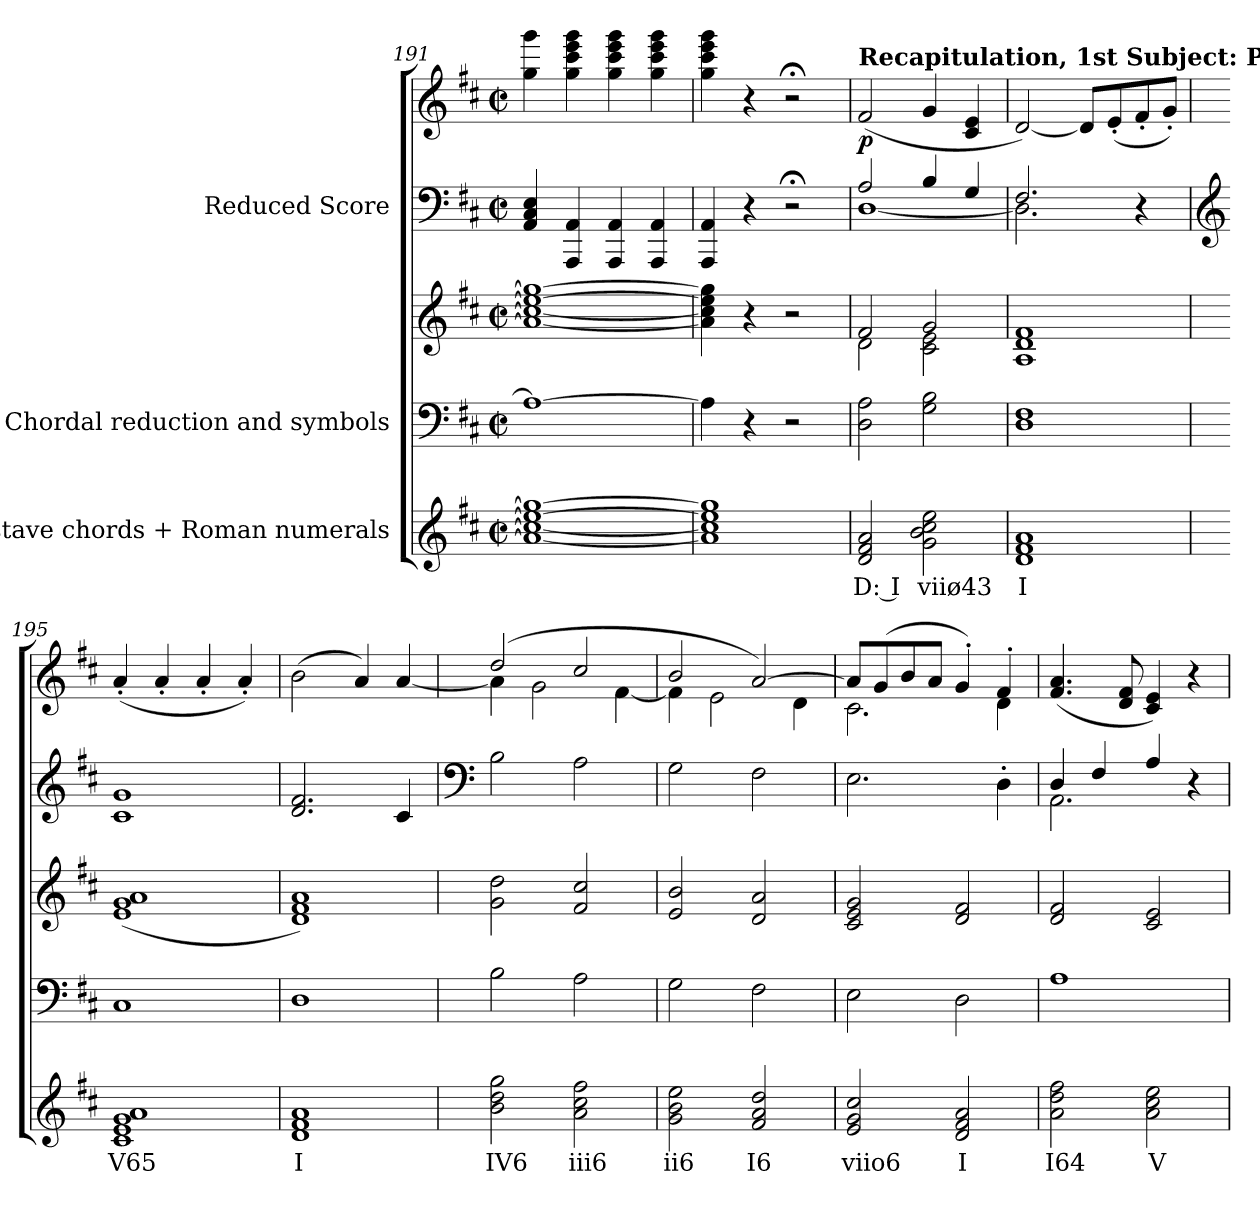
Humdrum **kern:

**kern	**text	**kern	**kern	**kern	**kern	**dynam
*part3	*part3	*part2	*part2	*part1	*part1	*part1
*staff5	*staff5	*staff4	*staff3	*staff2	*staff1	*staff1/2
*I"One-stave chords + Roman numerals	*	*I"Chordal reduction and symbols	*	*I"Reduced Score	*	*
*clefG2	*	*clefF4	*clefG2	*clefF4	*clefG2	*
*k[f#c#]	*	*k[f#c#]	*k[f#c#]	*k[f#c#]	*k[f#c#]	*
*	*	*D:	*D:	*D:	*D:	*
*M2/2	*	*M2/2	*M2/2	*M2/2	*M2/2	*
*met(c|)	*	*met(c|)	*met(c|)	*met(c|)	*met(c|)	*
=191	=191	=191	=191	=191	=191	=191
1a_ 1cc#_ 1ee_ 1gg_	.	1A_	1a_ 1cc#_ 1ee_ 1gg_	4AA/ 4C#/ 4E/	4gg\ 4ggg\	.
.	.	.	.	4AAA/ 4AA/	4gg\ 4ccc#\ 4eee\ 4ggg\	.
.	.	.	.	4AAA/ 4AA/	4gg\ 4ccc#\ 4eee\ 4ggg\	.
.	.	.	.	4AAA/ 4AA/	4gg\ 4ccc#\ 4eee\ 4ggg\	.
=192	=192	=192	=192	=192	=192	=192
1a] 1cc#] 1ee] 1gg]	.	4A\]	4a\] 4cc#\] 4ee\] 4gg\]	4AAA/ 4AA/	4gg\ 4ccc#\ 4eee\ 4ggg\	.
.	.	4r	4r	4r	4r	.
.	.	2r	2r	2r;<	2r;<	.
!!LO:LB:g=z
=193	=193	=193	=193	=193	=193	=193
!	!	!	!	!	!LO:TX:a:B:t=Recapitulation, 1st Subject&colon; Phase 1	!
!	!LO:LY:b	!	!	!	!	!LO:DY:b
*	*	*	*^	*^	*	*
2d/ 2f#/ 2a/	D: I	2D\ 2A\	2f#/	2d\	2A/	[1D	(<2f#/	p
!	!LO:LY:b	!	!	!	!	!	!	!
2g\ 2b\ 2cc#\ 2ee\	viiø43	2G\ 2B\	2g/	2c#\ 2e\	4B/	.	4g/	.
.	.	.	.	.	4G/	.	4c#/ 4e/	.
*	*	*	*v	*v	*	*	*	*
=194	=194	=194	=194	=194	=194	=194	=194
!	!LO:LY:b	!	!	!	!	!	!
1d 1f# 1a	I	1D 1F#	1A 1d 1f#	2.F#/	2.D\]	[2d/)	.
.	.	.	.	.	.	8d/L]	.
.	.	.	.	.	.	(<8e'/	.
.	.	.	.	4r	4ryy	8f#'/	.
.	.	.	.	.	.	8g'/J)	.
*	*	*	*	*v	*v	*	*
=195	=195	=195	=195	=195	=195	=195
*	*	*	*	*clefG2	*	*
!	!LO:LY:b	!	!	!	!	!
1c# 1e 1g 1a	V65	1C#	(<1e 1g 1a	1c# 1g	(<4a'/	.
.	.	.	.	.	4a'/	.
.	.	.	.	.	4a'/	.
.	.	.	.	.	4a'/)	.
=196	=196	=196	=196	=196	=196	=196
!	!LO:LY:b	!	!	!	!	!
1d 1f# 1a	I	1D	1d 1f# 1a)	2.d/ 2.f#/	(>2b\	.
.	.	.	.	.	4a/)	.
.	.	.	.	4c#/	[4a/	.
!!LO:PB:g=z
=197	=197	=197	=197	=197	=197	=197
*	*	*	*	*clefF4	*	*
!	!LO:LY:b	!	!	!	!	!
*	*	*	*	*	*^	*
2b\ 2dd\ 2gg\	IV6	2B\	2g\ 2dd\	2B\	(>2dd/	4a\]	.
.	.	.	.	.	.	2g\	.
!	!LO:LY:b	!	!	!	!	!	!
2a\ 2cc#\ 2ff#\	iii6	2A\	2f#/ 2cc#/	2A\	2cc#/	.	.
.	.	.	.	.	.	[4f#\	.
=198	=198	=198	=198	=198	=198	=198	=198
!	!LO:LY:b	!	!	!	!	!	!
2g\ 2b\ 2ee\	ii6	2G\	2e/ 2b/	2G\	2b/	4f#\]	.
.	.	.	.	.	.	2e\	.
!	!LO:LY:b	!	!	!	!	!	!
2f#/ 2a/ 2dd/	I6	2F#\	2d/ 2a/	2F#\	[2a/)	.	.
.	.	.	.	.	.	4d\	.
=199	=199	=199	=199	=199	=199	=199	=199
!	!LO:LY:b	!	!	!	!	!	!
2e/ 2g/ 2cc#/	viio6	2E\	2c#/ 2e/ 2g/	2.E\	8a/L]	2.c#\	.
.	.	.	.	.	(>8g/	.	.
.	.	.	.	.	8b/	.	.
.	.	.	.	.	8a/J	.	.
!	!LO:LY:b	!	!	!	!	!	!
2d/ 2f#/ 2a/	I	2D\	2d/ 2f#/	.	4g'/)	.	.
.	.	.	.	4D'\	4f#'/	4d\	.
=200	=200	=200	=200	=200	=200	=200	=200
!	!LO:LY:b	!	!	!	!	!	!
*	*	*	*	*^	*v	*v	*
2a\ 2dd\ 2ff#\	I64	1A	2d/ 2f#/	4D/	2.AA\	(<4.f#/ 4.a/	.
.	.	.	.	4F#/	.	.	.
.	.	.	.	.	.	8d/ 8f#/	.
!	!LO:LY:b	!	!	!	!	!	!
2a\ 2cc#\ 2ee\	V	.	2c#/ 2e/	4A/	.	4c#/ 4e/)	.
.	.	.	.	4r	4ryy	4r	.
*	*	*	*	*v	*v	*	*
=	=	=	=	=	=	=
*-	*-	*-	*-	*-	*-	*-
